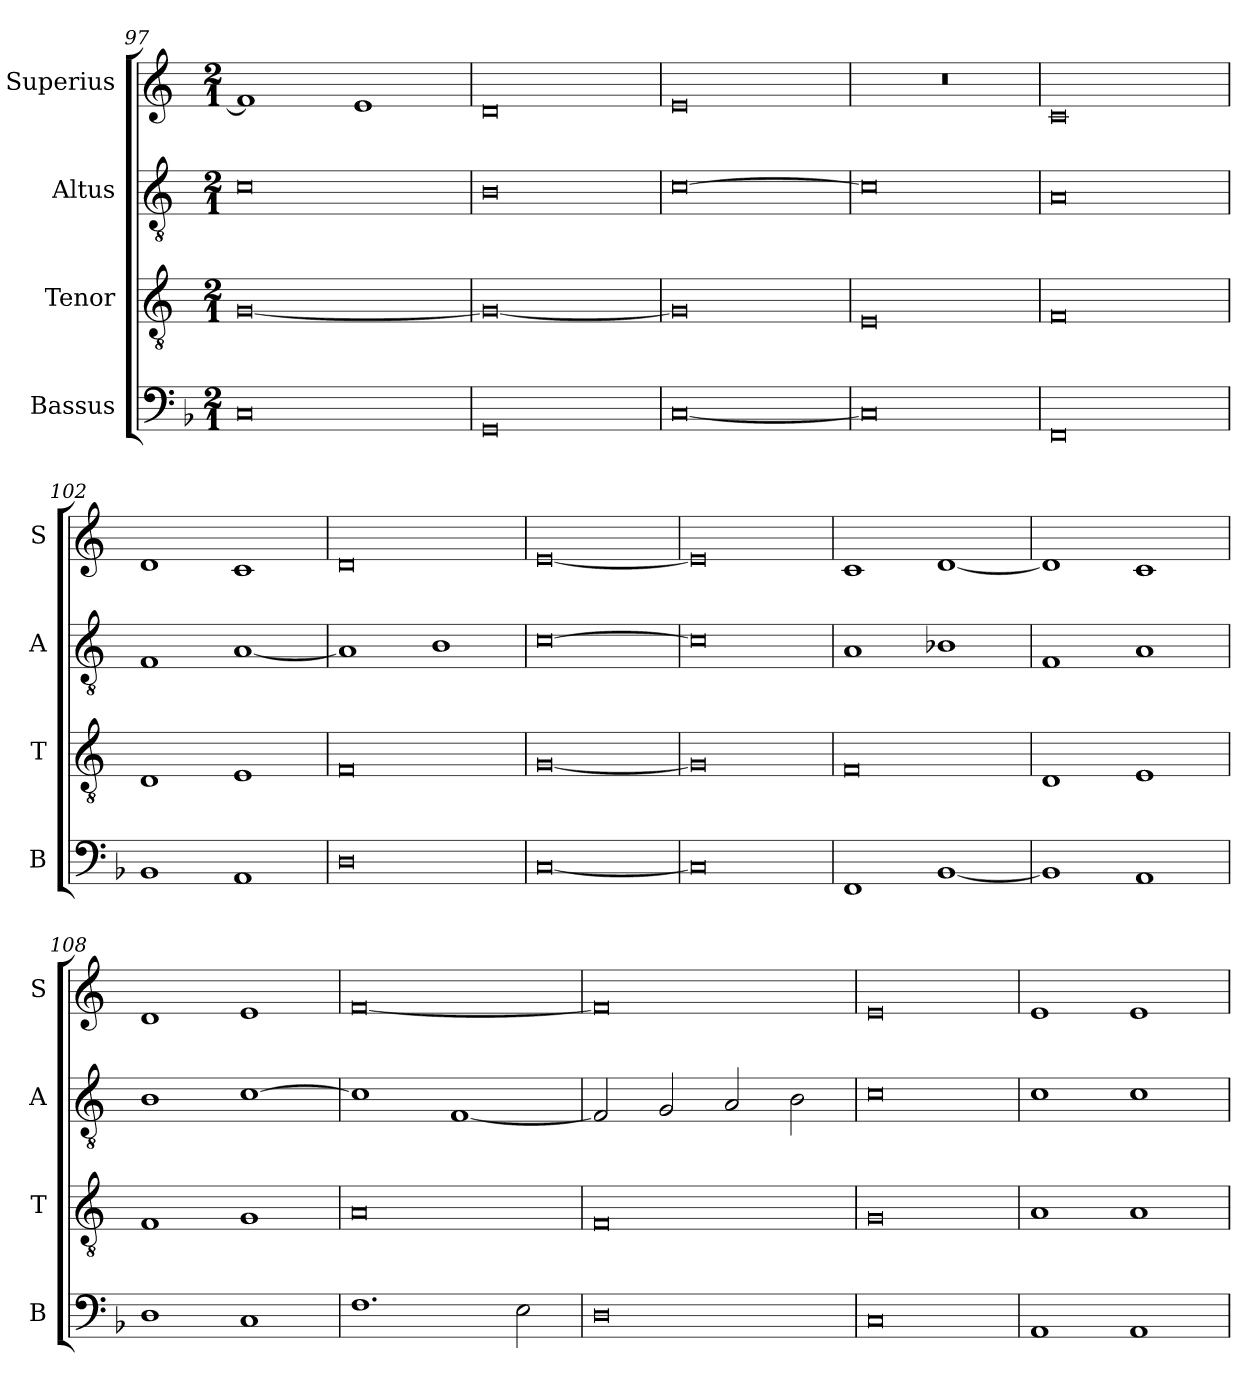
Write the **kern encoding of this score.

**kern	**kern	**kern	**kern
*part4	*part3	*part2	*part1
*staff4	*staff3	*staff2	*staff1
*I"Bassus	*I"Tenor	*I"Altus	*I"Superius
*I'B	*I'T	*I'A	*I'S
*clefF4	*clefGv2	*clefGv2	*clefG2
*k[b-]	*k[]	*k[]	*k[]
*M2/1	*M2/1	*M2/1	*M2/1
=97	=97	=97	=97
0C	[0G	0c	1f]
.	.	.	1e
=98	=98	=98	=98
0GG	0G_	0B	0d
=99	=99	=99	=99
[0C	0G]	[0c	0e
=100	=100	=100	=100
0C]	0E	0c]	0r
=101	=101	=101	=101
0FF	0F	0A	0c
=102	=102	=102	=102
1BB-	1D	1F	1d
1AA	1E	[1A	1c
=103	=103	=103	=103
0D	0F	1A]	0d
.	.	1B	.
=104	=104	=104	=104
[0C	[0G	[0c	[0e
=105	=105	=105	=105
0C]	0G]	0c]	0e]
=106	=106	=106	=106
1FF	0F	1A	1c
[1BB-	.	1B-X	[1d
=107	=107	=107	=107
1BB-]	1D	1F	1d]
1AA	1E	1A	1c
=108	=108	=108	=108
1D	1F	1B	1d
1C	1G	[1c	1e
=109	=109	=109	=109
1.F	0A	1c]	[0f
.	.	[1F	.
2E\	.	.	.
=110	=110	=110	=110
0D	0F	2F/]	0f]
.	.	2G/	.
.	.	2A/	.
.	.	2B\	.
=111	=111	=111	=111
0C	0G	0c	0e
=112	=112	=112	=112
1AA	1A	1c	1e
1AA	1A	1c	1e
=	=	=	=
*-	*-	*-	*-
